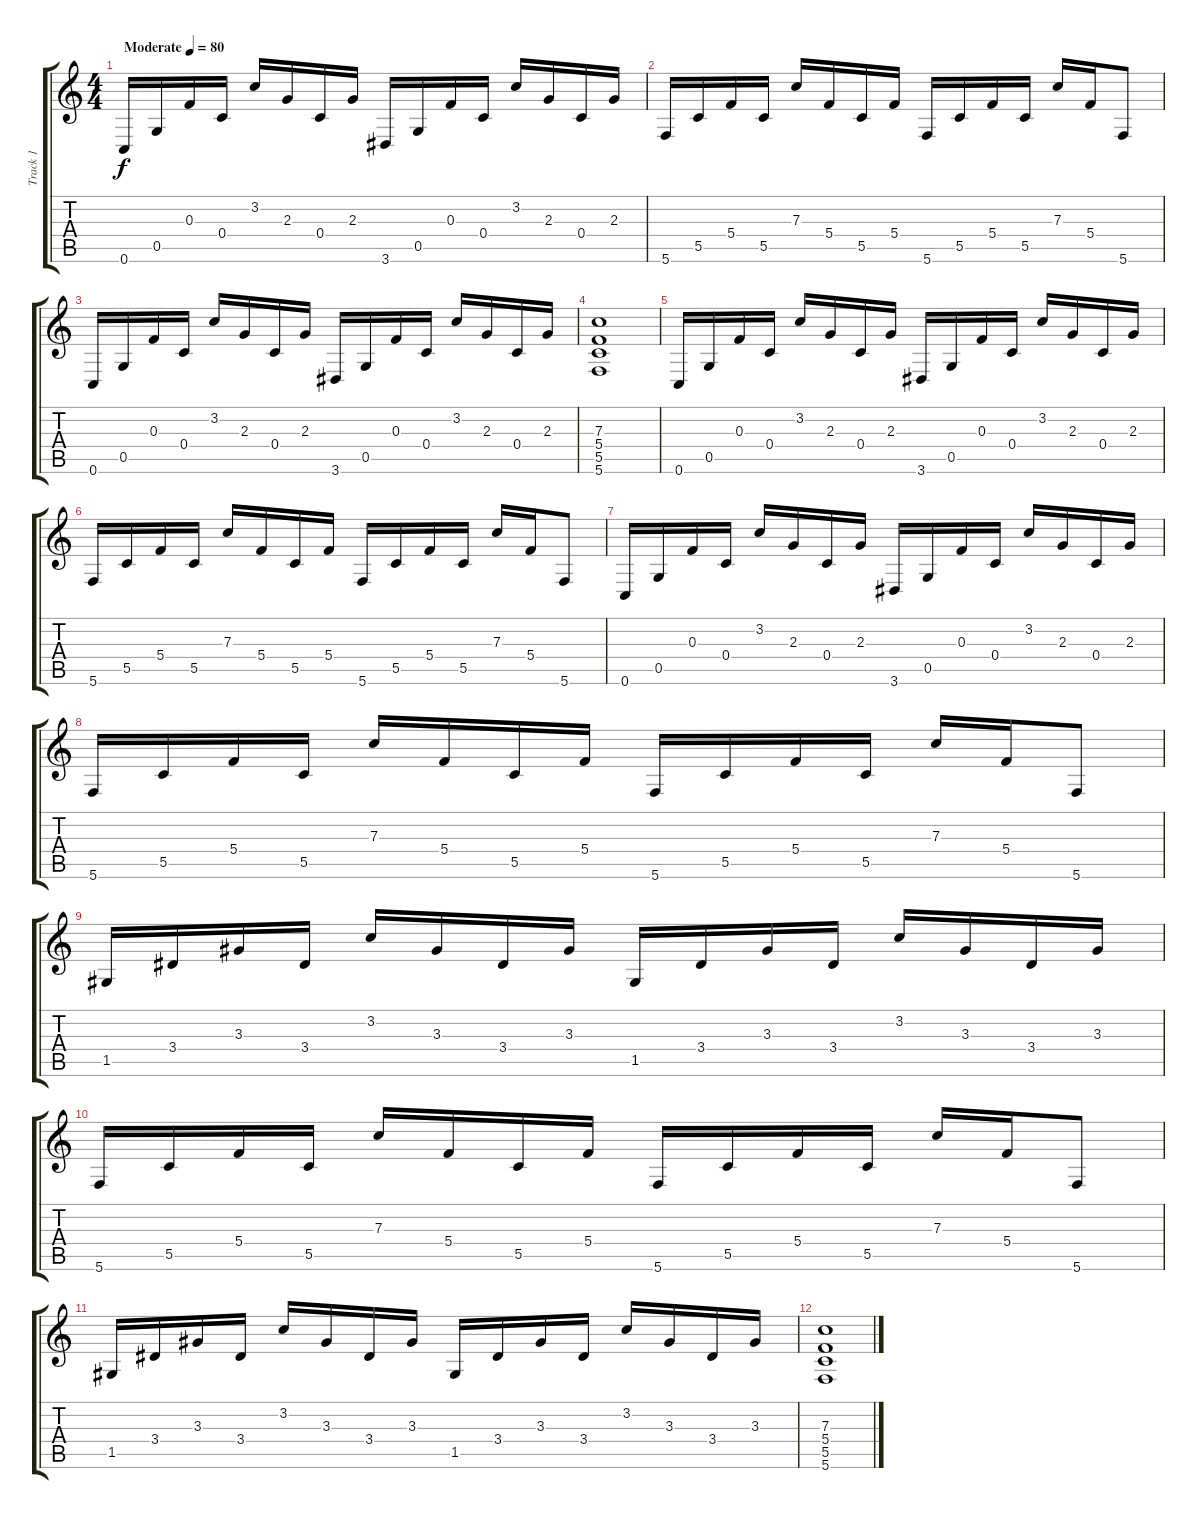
\track ("Track 1" "Track 1") {instrument acousticguitarsteel}
\staff {score tabs}
\tuning (D4 A3 F3 C3 G2 C2) {hide}
\ts (4 4)
\tempo (80 "Moderate")
\clef g2
\ks c
0.6.16{dy f instrument acousticguitarsteel} 0.5.16 0.3.16 0.4.16 3.2.16 2.3.16 0.4.16 2.3.16 3.6.16 0.5.16 0.3.16 0.4.16 3.2.16 2.3.16 0.4.16 2.3.16 |
5.6.16 5.5.16 5.4.16 5.5.16 7.3.16 5.4.16 5.5.16 5.4.16 5.6.16 5.5.16 5.4.16 5.5.16 7.3.16 5.4.16 5.6.8 |
0.6.16 0.5.16 0.3.16 0.4.16 3.2.16 2.3.16 0.4.16 2.3.16 3.6.16 0.5.16 0.3.16 0.4.16 3.2.16 2.3.16 0.4.16 2.3.16 |
(7.3 5.4 5.5 5.6).1 |
0.6.16 0.5.16 0.3.16 0.4.16 3.2.16 2.3.16 0.4.16 2.3.16 3.6.16 0.5.16 0.3.16 0.4.16 3.2.16 2.3.16 0.4.16 2.3.16 |
5.6.16 5.5.16 5.4.16 5.5.16 7.3.16 5.4.16 5.5.16 5.4.16 5.6.16 5.5.16 5.4.16 5.5.16 7.3.16 5.4.16 5.6.8 |
0.6.16 0.5.16 0.3.16 0.4.16 3.2.16 2.3.16 0.4.16 2.3.16 3.6.16 0.5.16 0.3.16 0.4.16 3.2.16 2.3.16 0.4.16 2.3.16 |
5.6.16 5.5.16 5.4.16 5.5.16 7.3.16 5.4.16 5.5.16 5.4.16 5.6.16 5.5.16 5.4.16 5.5.16 7.3.16 5.4.16 5.6.8 |
1.5.16 3.4.16 3.3.16 3.4.16 3.2.16 3.3.16 3.4.16 3.3.16 1.5.16 3.4.16 3.3.16 3.4.16 3.2.16 3.3.16 3.4.16 3.3.16 |
5.6.16 5.5.16 5.4.16 5.5.16 7.3.16 5.4.16 5.5.16 5.4.16 5.6.16 5.5.16 5.4.16 5.5.16 7.3.16 5.4.16 5.6.8 |
1.5.16 3.4.16 3.3.16 3.4.16 3.2.16 3.3.16 3.4.16 3.3.16 1.5.16 3.4.16 3.3.16 3.4.16 3.2.16 3.3.16 3.4.16 3.3.16 |
(7.3 5.4 5.5 5.6).1
